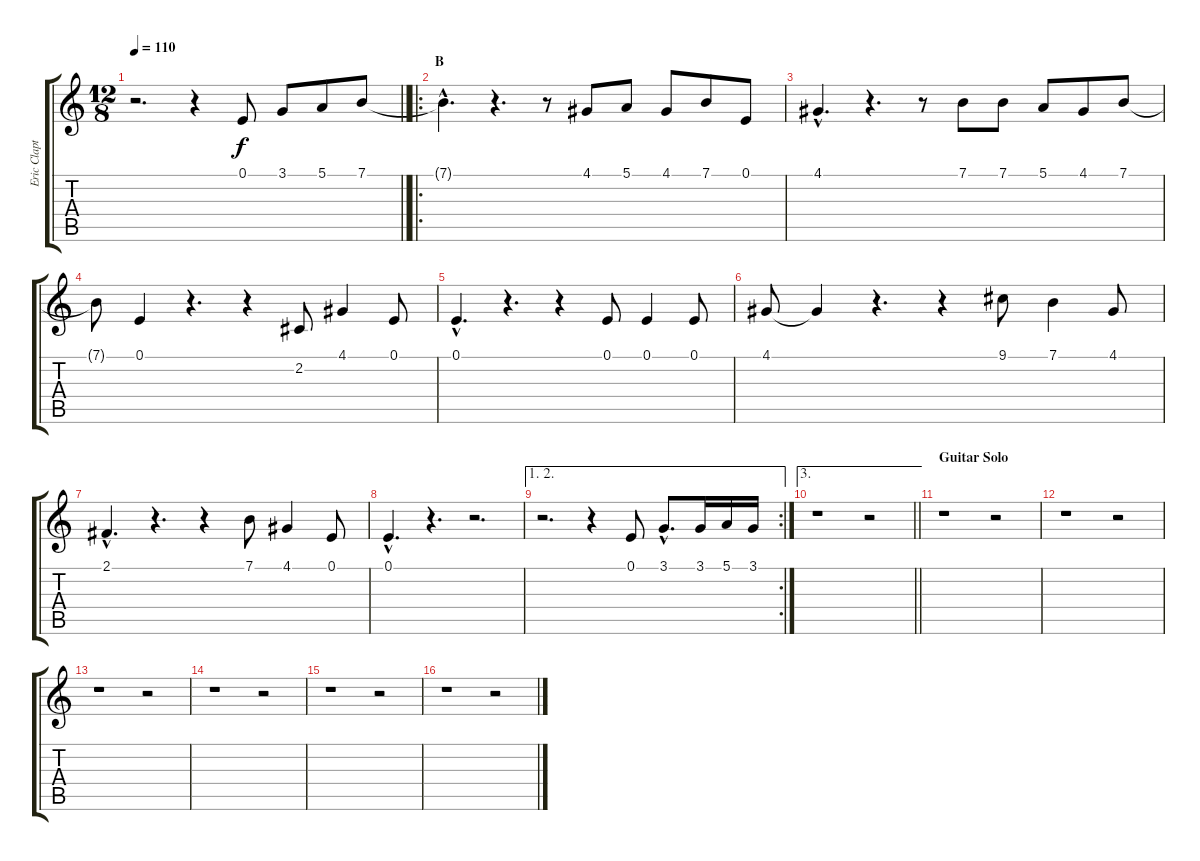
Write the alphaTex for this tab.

\track ("Eric Clapton Voice" "Eric Clapt") {instrument harmonica}
\staff {score tabs}
\tuning (E4 B3 G3 D3 A2 E2) {hide}
\ts (12 8)
\tempo 110
\clef g2
\barLineRight lightlight
\ks c
r.2{d dy f} r.4 0.1.8 3.1.8 5.1.8 7.1.8 |
\ro
\section ("" "B")
7.1{hac t}.4{d} r.4{d} r.8 4.1.8 5.1.8 4.1.8 7.1.8 0.1.8 |
4.1{hac}.4{d} r.4{d} r.8 7.1.8 7.1.8 5.1.8 4.1.8 7.1.8 |
7.1{t}.8 0.1.4 r.4{d} r.4 2.2.8 4.1.4 0.1.8 |
0.1{hac}.4{d} r.4{d} r.4 0.1.8 0.1.4 0.1.8 |
4.1.8 4.1{t}.4 r.4{d} r.4 9.1.8 7.1.4 4.1.8 |
2.1{hac}.4{d} r.4{d} r.4 7.1.8 4.1.4 0.1.8 |
0.1{hac}.4{d} r.4{d} r.2{d} |
\ae (1 2)
\rc 2
r.2{d} r.4 0.1.8 3.1{hac}.8{d} 3.1.16 5.1.16 3.1.16 |
\ae 3
\barLineRight lightlight
r.1 r.2 |
\section ("" "Guitar Solo")
r.1 r.2 |
r.1 r.2 |
r.1 r.2 |
r.1 r.2 |
r.1 r.2 |
r.1 r.2
